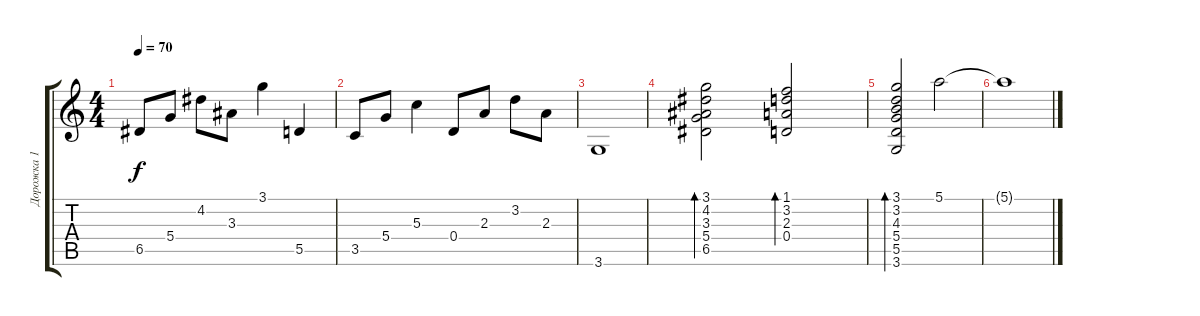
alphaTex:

\track ("Дорожка 1" "Дорожка 1") {instrument acousticguitarsteel}
\staff {score tabs}
\tuning (E4 B3 G3 D3 A2 E2) {hide}
\ts (4 4)
\tempo 70
\clef g2
\ks c
6.5.8{dy f} 5.4.8 4.2.8 3.3.8 3.1.4 5.5.4 |
3.5.8 5.4.8 5.3.4 0.4.8 2.3.8 3.2.8 2.3.8 |
3.6.1 |
(3.1 4.2 3.3 5.4 6.5).2{bd 60} (1.1 3.2 2.3 0.4).2{bd 60} |
(3.1 3.2 4.3 5.4 5.5 3.6).2{bd 60} 5.1.2{volume 8} |
5.1{t}.1
